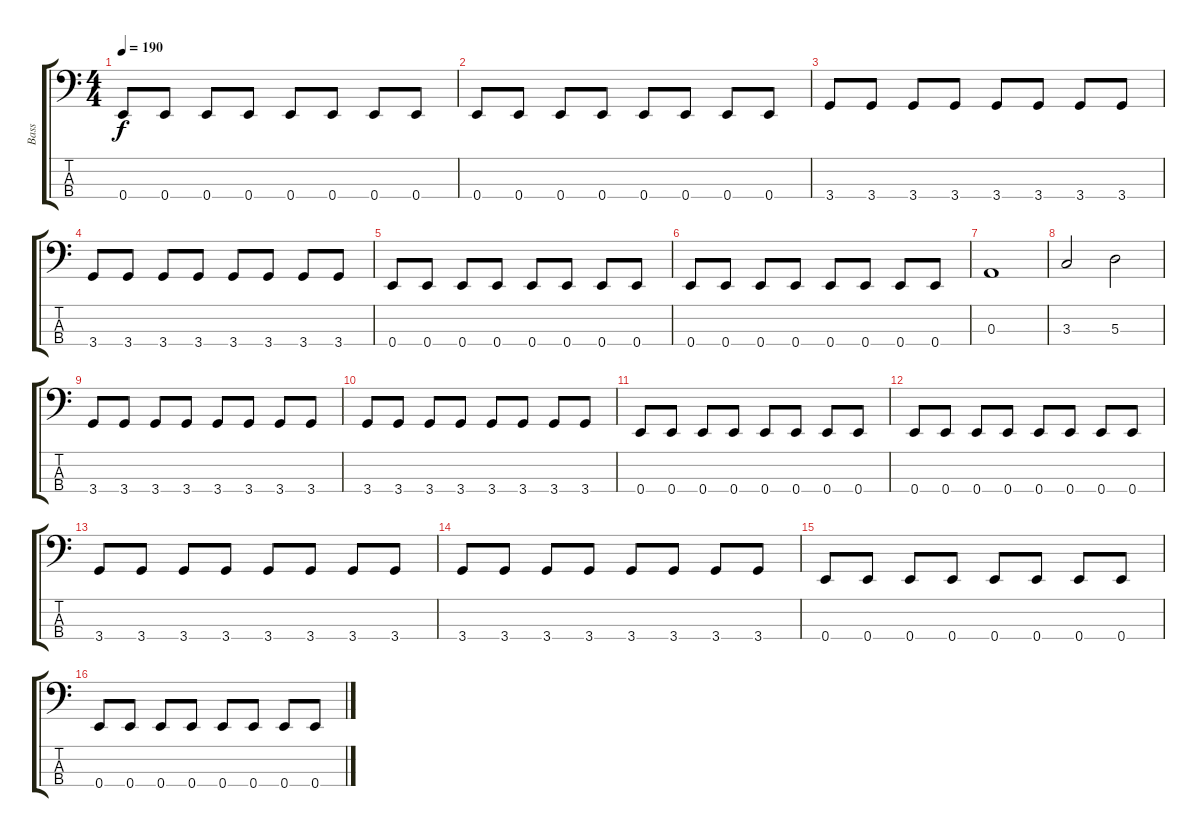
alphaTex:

\track ("Bass" "Bass") {instrument electricbasspick}
\staff {score tabs}
\tuning (G2 D2 A1 E1) {hide}
\ts (4 4)
\tempo 190
\clef f4
\ks c
0.4.8{dy f} 0.4.8 0.4.8 0.4.8 0.4.8 0.4.8 0.4.8 0.4.8 |
0.4.8 0.4.8 0.4.8 0.4.8 0.4.8 0.4.8 0.4.8 0.4.8 |
3.4.8 3.4.8 3.4.8 3.4.8 3.4.8 3.4.8 3.4.8 3.4.8 |
3.4.8 3.4.8 3.4.8 3.4.8 3.4.8 3.4.8 3.4.8 3.4.8 |
0.4.8 0.4.8 0.4.8 0.4.8 0.4.8 0.4.8 0.4.8 0.4.8 |
0.4.8 0.4.8 0.4.8 0.4.8 0.4.8 0.4.8 0.4.8 0.4.8 |
0.3.1 |
3.3.2 5.3.2 |
3.4.8 3.4.8 3.4.8 3.4.8 3.4.8 3.4.8 3.4.8 3.4.8 |
3.4.8 3.4.8 3.4.8 3.4.8 3.4.8 3.4.8 3.4.8 3.4.8 |
0.4.8 0.4.8 0.4.8 0.4.8 0.4.8 0.4.8 0.4.8 0.4.8 |
0.4.8 0.4.8 0.4.8 0.4.8 0.4.8 0.4.8 0.4.8 0.4.8 |
3.4.8 3.4.8 3.4.8 3.4.8 3.4.8 3.4.8 3.4.8 3.4.8 |
3.4.8 3.4.8 3.4.8 3.4.8 3.4.8 3.4.8 3.4.8 3.4.8 |
0.4.8 0.4.8 0.4.8 0.4.8 0.4.8 0.4.8 0.4.8 0.4.8 |
0.4.8 0.4.8 0.4.8 0.4.8 0.4.8 0.4.8 0.4.8 0.4.8
